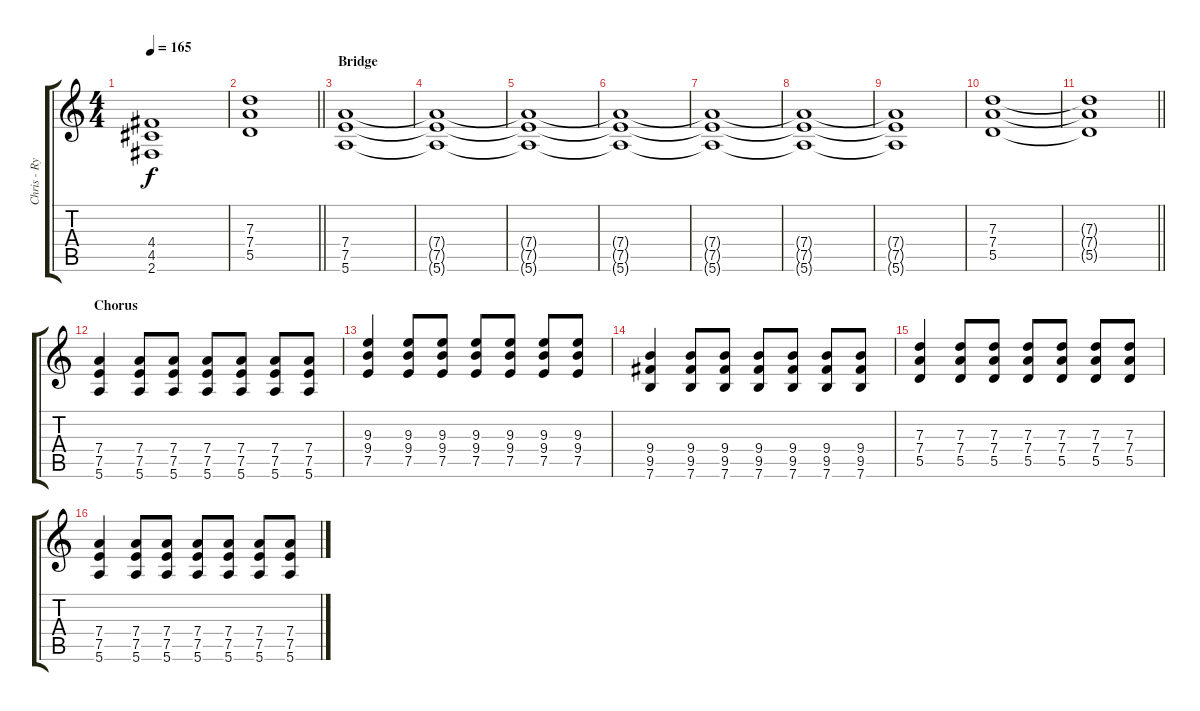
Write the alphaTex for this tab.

\track ("Chris - Rythm Guitar" "Chris - Ry") {instrument distortionguitar}
\staff {score tabs}
\tuning (E4 B3 G3 D3 A2 E2) {hide}
\ts (4 4)
\tempo 165
\clef g2
\ks c
(4.4 4.5 2.6).1{dy f} |
\barLineRight lightlight
(7.3 7.4 5.5).1 |
\section ("" "Bridge")
(7.4 7.5 5.6).1 |
(7.4{t} 7.5{t} 5.6{t}).1{volume 6} |
(7.4{t} 7.5{t} 5.6{t}).1 |
(7.4{t} 7.5{t} 5.6{t}).1 |
(7.4{t} 7.5{t} 5.6{t}).1 |
(7.4{t} 7.5{t} 5.6{t}).1 |
(7.4{t} 7.5{t} 5.6{t}).1 |
(7.3 7.4 5.5).1{volume 13} |
\barLineRight lightlight
(7.3{t} 7.4{t} 5.5{t}).1 |
\section ("" "Chorus")
(7.4 7.5 5.6).4 (7.4 7.5 5.6).8 (7.4 7.5 5.6).8 (7.4 7.5 5.6).8 (7.4 7.5 5.6).8 (7.4 7.5 5.6).8 (7.4 7.5 5.6).8 |
(9.3 9.4 7.5).4 (9.3 9.4 7.5).8 (9.3 9.4 7.5).8 (9.3 9.4 7.5).8 (9.3 9.4 7.5).8 (9.3 9.4 7.5).8 (9.3 9.4 7.5).8 |
(9.4 9.5 7.6).4 (9.4 9.5 7.6).8 (9.4 9.5 7.6).8 (9.4 9.5 7.6).8 (9.4 9.5 7.6).8 (9.4 9.5 7.6).8 (9.4 9.5 7.6).8 |
(7.3 7.4 5.5).4 (7.3 7.4 5.5).8 (7.3 7.4 5.5).8 (7.3 7.4 5.5).8 (7.3 7.4 5.5).8 (7.3 7.4 5.5).8 (7.3 7.4 5.5).8 |
(7.4 7.5 5.6).4 (7.4 7.5 5.6).8 (7.4 7.5 5.6).8 (7.4 7.5 5.6).8 (7.4 7.5 5.6).8 (7.4 7.5 5.6).8 (7.4 7.5 5.6).8
